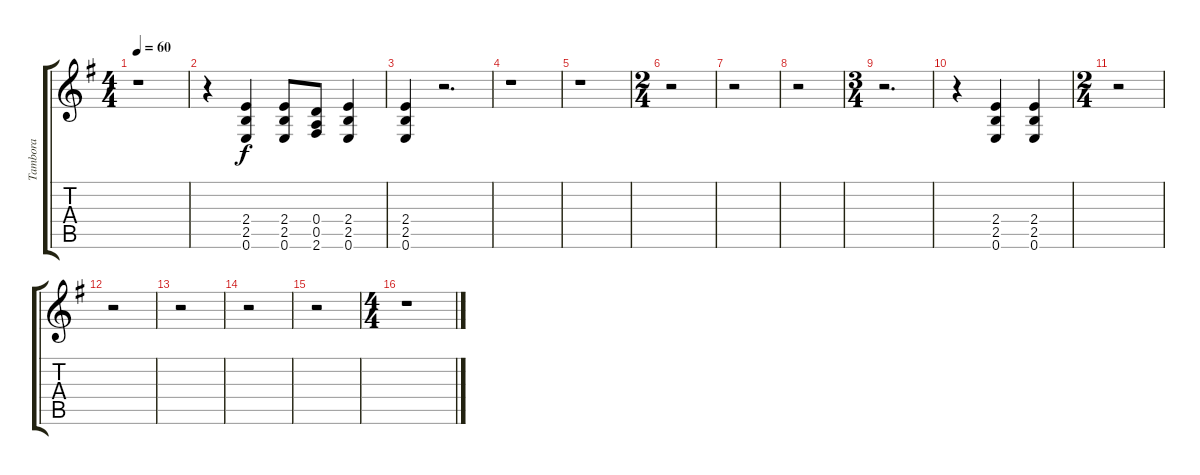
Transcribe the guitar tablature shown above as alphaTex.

\track ("Tambora" "Tambora") {instrument slapbass1}
\staff {score tabs}
\tuning (E4 B3 G3 D3 A2 E2) {hide}
\ts (4 4)
\tempo 60
\clef g2
\ks g
r.1{dy f instrument slapbass1} |
r.4 (2.4 2.5 0.6).4 (2.4 2.5 0.6).8 (0.4 0.5 2.6).8 (2.4 2.5 0.6).4 |
(2.4 2.5 0.6).4 r.2{d} |
r.1 |
r.1 |
\ts (2 4)
r.2 |
r.2 |
r.2 |
\ts (3 4)
r.2{d} |
r.4 (2.4 2.5 0.6).4 (2.4 2.5 0.6).4 |
\ts (2 4)
r.2 |
r.2 |
r.2 |
r.2 |
r.2 |
\ts (4 4)
r.1
